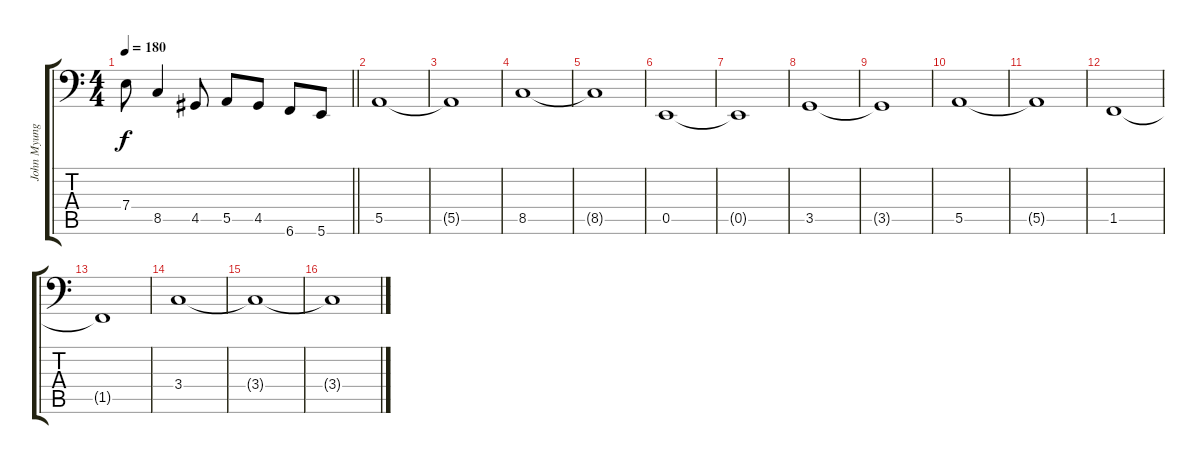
\track ("John Myung - Bass" "John Myung") {instrument electricbassfinger}
\staff {score tabs}
\tuning (C3 G2 D2 A1 E1 B0) {hide}
\ts (4 4)
\tempo 180
\clef f4
\barLineRight lightlight
\ks c
7.4{t}.8{dy f} 8.5.4 4.5.8 5.5.8 4.5.8 6.6.8 5.6.8 |
5.5.1 |
5.5{t}.1 |
8.5.1 |
8.5{t}.1 |
0.5.1 |
0.5{t}.1 |
3.5.1 |
3.5{t}.1 |
5.5.1 |
5.5{t}.1 |
1.5.1 |
1.5{t}.1 |
3.4.1 |
3.4{t}.1 |
3.4{t}.1
